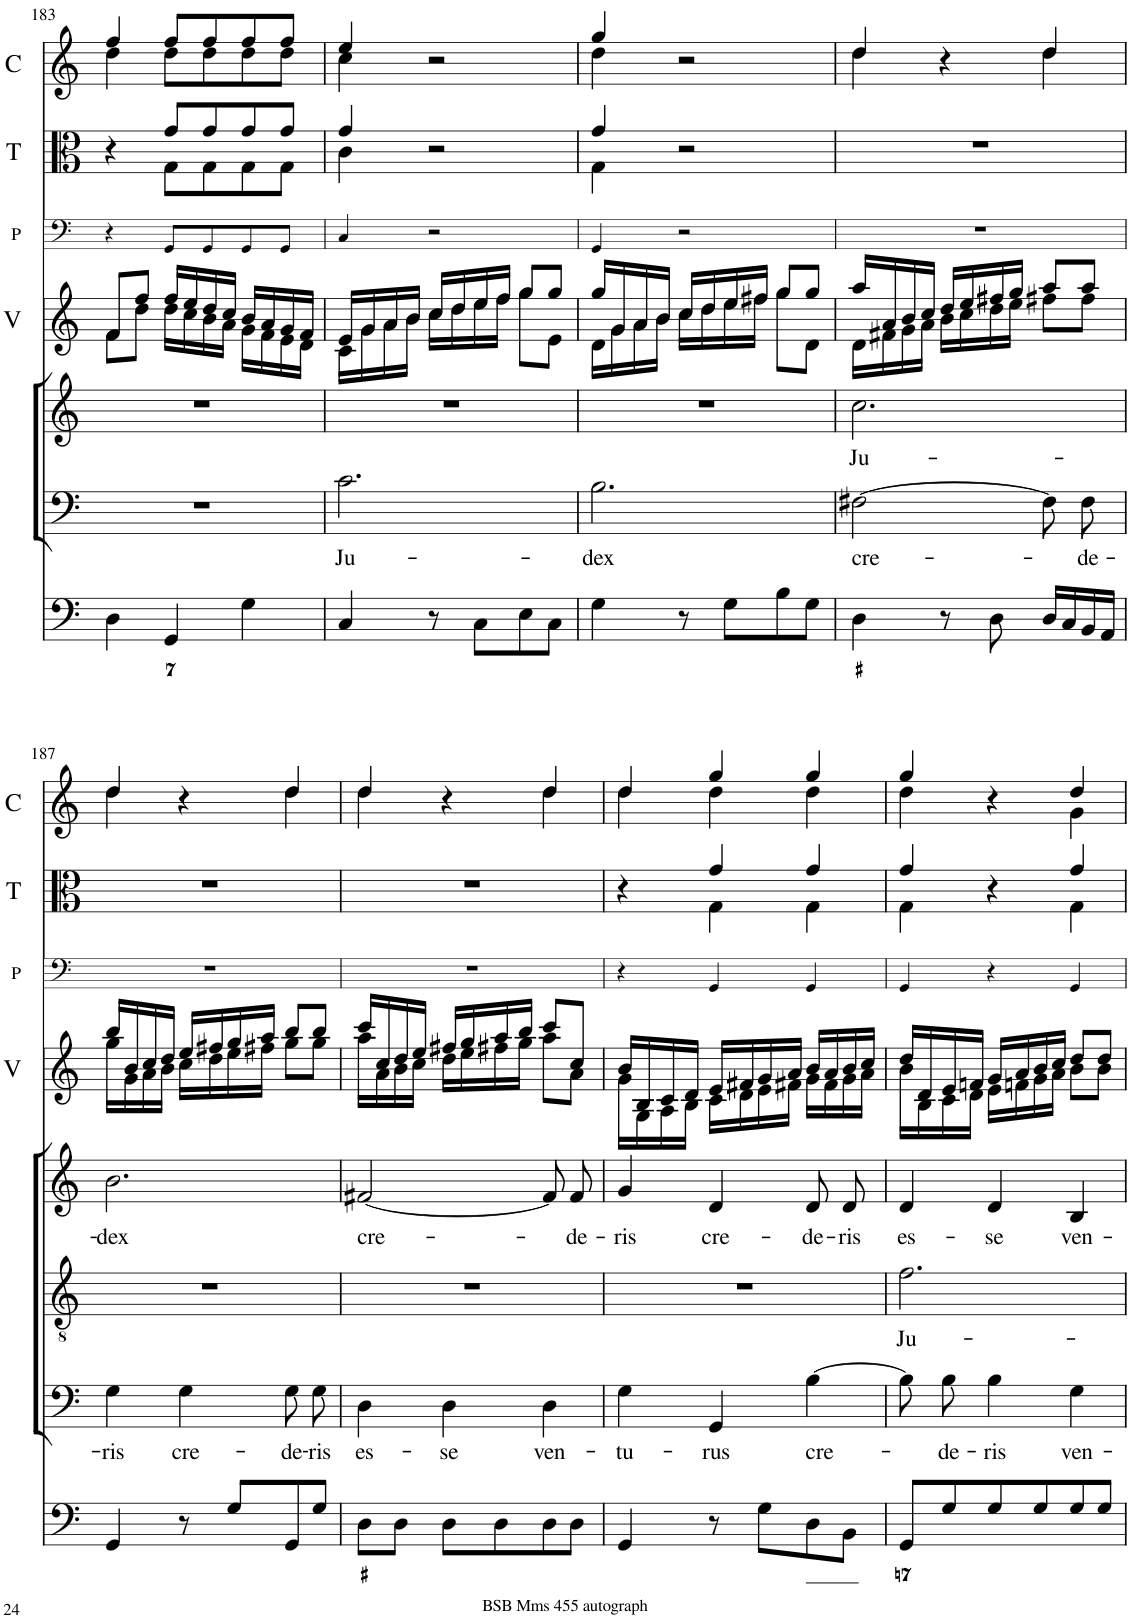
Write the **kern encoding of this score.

**kern	**kern	**text	**kern	**text	**kern	**text	**kern	**kern	**kern	**kern	**kern	**kern
*part10	*part9	*part9	*part8	*part8	*part7	*part7	*part6	*part5	*part4	*part3	*part2	*part1
*staff10	*staff9	*staff9	*staff8	*staff8	*staff7	*staff7	*staff6	*staff5	*staff4	*staff3	*staff2	*staff1
*I"Organ	*I"Voice	*	*I"Tenor	*	*I"Alto	*	*I"Violin	*I"Violin	*I"2 Violini	*I"Pauken	*I"2 Trombe	*I"2 Clarini
*	*	*	*	*	*	*	*I'Vln.	*I'Vln	*I'V	*I'P	*I'T	*I'C
!!LO:PB:g=z
*clefF4	*clefF4	*	*clefGv2	*	*clefG2	*	*clefG2	*clefG2	*clefG2	*clefF4	*clefC3	*clefG2
*k[]	*k[]	*	*k[]	*	*k[]	*	*k[]	*k[]	*k[]	*k[]	*k[]	*k[]
*M3/4	*M3/4	*	*M3/4	*	*M3/4	*	*M3/4	*M3/4	*M3/4	*M3/4	*M3/4	*M3/4
=183	=183	=183	=183	=183	=183	=183	=183	=183	=183	=183	=183	=183
*	*	*	*	*	*	*	*	*	*^	*	*^	*^
4D\	2.r	.	2.r	.	2.r	.	8f/L	8f\L	8f/L	8f\L	4r	4r	4ryy	4ff/	4dd\
.	.	.	.	.	.	.	8dd/J	8ff\J	8ff/J	8dd\J	.	.	.	.	.
4GG/	.	.	.	.	.	.	16dd\LL	16ff\LL	16ff/LL	16dd\LL	8GG/L	8g/L	8G\L	8ff/L	8dd\L
.	.	.	.	.	.	.	16cc\J	16ee\J	16ee/	16cc\	.	.	.	.	.
.	.	.	.	.	.	.	16b\L	16dd\L	16dd/	16b\	8GG/	8g/	8G\	8ff/	8dd\
.	.	.	.	.	.	.	16a\JJ	16cc\JJ	16cc/JJ	16a\JJ	.	.	.	.	.
4G\	.	.	.	.	.	.	16g/LL	16b/LL	16b/LL	16g\LL	8GG/	8g/	8G\	8ff/	8dd\
.	.	.	.	.	.	.	16f/J	16a/J	16a/	16f\	.	.	.	.	.
.	.	.	.	.	.	.	16e/L	16g/L	16g/	16e\	8GG/J	8g/J	8G\J	8ff/J	8dd\J
.	.	.	.	.	.	.	16d/JJ	16f/JJ	16f/JJ	16d\JJ	.	.	.	.	.
=184	=184	=184	=184	=184	=184	=184	=184	=184	=184	=184	=184	=184	=184	=184	=184
!	!	!LO:LY:b	!	!	!	!	!	!	!	!	!	!	!	!	!
4C/	2.c\	Ju-	2.r	.	2.r	.	16c/LL	16e/LL	16e/LL	16c\LL	4C/	4g/	4c\	4ee/	4cc\
.	.	.	.	.	.	.	16g/J	16g/J	16g/	16g\	.	.	.	.	.
.	.	.	.	.	.	.	16a/L	16a/L	16a/	16a\	.	.	.	.	.
.	.	.	.	.	.	.	16b/JJ	16b/JJ	16b/JJ	16b\JJ	.	.	.	.	.
8r	.	.	.	.	.	.	16cc\LL	16cc\LL	16cc/LL	16cc\LL	2r	2r	2ryy	2r	2ryy
.	.	.	.	.	.	.	16dd\J	16dd\J	16dd/	16dd\	.	.	.	.	.
8C\L	.	.	.	.	.	.	16ee\L	16ee\L	16ee/	16ee\	.	.	.	.	.
.	.	.	.	.	.	.	16ff\JJ	16ff\JJ	16ff/JJ	16ff\JJ	.	.	.	.	.
8E\	.	.	.	.	.	.	8gg\L	8gg\L	8gg/L	8gg\L	.	.	.	.	.
8C\J	.	.	.	.	.	.	8e\J	8gg\J	8gg/J	8e\J	.	.	.	.	.
=185	=185	=185	=185	=185	=185	=185	=185	=185	=185	=185	=185	=185	=185	=185	=185
!	!	!LO:LY:b	!	!	!	!	!	!	!	!	!	!	!	!	!
4G\	2.B\	-dex	2.r	.	2.r	.	16d/LL	16gg\LL	16gg/LL	16d\LL	4GG/	4g/	4G\	4gg/	4dd\
.	.	.	.	.	.	.	16g/J	16g\J	16g/	16g\	.	.	.	.	.
.	.	.	.	.	.	.	16a/L	16a\L	16a/	16a\	.	.	.	.	.
.	.	.	.	.	.	.	16b/JJ	16b\JJ	16b/JJ	16b\JJ	.	.	.	.	.
8r	.	.	.	.	.	.	16cc\LL	16cc\LL	16cc/LL	16cc\LL	2r	2r	2ryy	2r	2ryy
.	.	.	.	.	.	.	16dd\J	16dd\J	16dd/	16dd\	.	.	.	.	.
8G\L	.	.	.	.	.	.	16ee\L	16ee\L	16ee/	16ee\	.	.	.	.	.
.	.	.	.	.	.	.	16ff#X\JJ	16ff#X\JJ	16ff#X/JJ	16ff#\JJ	.	.	.	.	.
8B\	.	.	.	.	.	.	8gg\L	8gg\L	8gg/L	8gg\L	.	.	.	.	.
8G\J	.	.	.	.	.	.	8d\J	8gg\J	8gg/J	8d\J	.	.	.	.	.
*	*	*	*	*	*	*	*	*	*	*	*	*v	*v	*	*
=186	=186	=186	=186	=186	=186	=186	=186	=186	=186	=186	=186	=186	=186	=186
!	!	!LO:LY:b	!	!	!	!LO:LY:b	!	!	!	!	!	!	!	!
4D\	[2F#X\	cre-	2.r	.	2.cc\	Ju-	16d/LL	16aa\LL	16aa/LL	16d\LL	2.r	2.r	4dd/	4dd\
.	.	.	.	.	.	.	16f#X/J	16a\J	16a/	16f#X\	.	.	.	.
.	.	.	.	.	.	.	16g/L	16b\L	16b/	16g\	.	.	.	.
.	.	.	.	.	.	.	16a/JJ	16cc\JJ	16cc/JJ	16a\JJ	.	.	.	.
8r	.	.	.	.	.	.	16b\LL	16dd\LL	16dd/LL	16b\LL	.	.	4r	4ryy
.	.	.	.	.	.	.	16cc\J	16ee\J	16ee/	16cc\	.	.	.	.
8D\	.	.	.	.	.	.	16dd\L	16ff#X\L	16ff#X/	16dd\	.	.	.	.
.	.	.	.	.	.	.	16ee\JJ	16gg\JJ	16gg/JJ	16ee\JJ	.	.	.	.
16D/LL	8F#\L]	.	.	.	.	.	8ff#X\L	8aa\L	8aa/L	8ff#X\L	.	.	4dd/	4dd\
16C/	.	.	.	.	.	.	.	.	.	.	.	.	.	.
!	!	!LO:LY:b	!	!	!	!	!	!	!	!	!	!	!	!
16BB/	8F#\J	-de-	.	.	.	.	8ff#\J	8aa\J	8aa/J	8ff#\J	.	.	.	.
16AA/JJ	.	.	.	.	.	.	.	.	.	.	.	.	.	.
!!LO:LB:g=z	!!
=187	=187	=187	=187	=187	=187	=187	=187	=187	=187	=187	=187	=187	=187	=187
!	!	!LO:LY:b	!	!	!	!LO:LY:b	!	!	!	!	!	!	!	!
4GG/	4G\	-ris	2.r	.	2.b\	-dex	16gg\LL	16bb\LL	16bb/LL	16gg\LL	2.r	2.r	4dd/	4dd\
.	.	.	.	.	.	.	16g\J	16b\J	16b/	16g\	.	.	.	.
.	.	.	.	.	.	.	16a\L	16cc\L	16cc/	16a\	.	.	.	.
.	.	.	.	.	.	.	16b\JJ	16dd\JJ	16dd/JJ	16b\JJ	.	.	.	.
!	!	!LO:LY:b	!	!	!	!	!	!	!	!	!	!	!	!
8r	4G\	cre-	.	.	.	.	16cc\LL	16ee\LL	16ee/LL	16cc\LL	.	.	4r	4ryy
.	.	.	.	.	.	.	16dd\J	16ff#X\J	16ff#X/	16dd\	.	.	.	.
8G/L	.	.	.	.	.	.	16ee\L	16gg\L	16gg/	16ee\	.	.	.	.
.	.	.	.	.	.	.	16ff#X\JJ	16aa\JJ	16aa/JJ	16ff#X\JJ	.	.	.	.
!	!	!LO:LY:b	!	!	!	!	!	!	!	!	!	!	!	!
8GG/	8G\L	-de-	.	.	.	.	8gg\L	8bb\L	8bb/L	8gg\L	.	.	4dd/	4dd\
!	!	!LO:LY:b	!	!	!	!	!	!	!	!	!	!	!	!
8G/J	8G\J	-ris	.	.	.	.	8gg\J	8bb\J	8bb/J	8gg\J	.	.	.	.
=188	=188	=188	=188	=188	=188	=188	=188	=188	=188	=188	=188	=188	=188	=188
!	!	!LO:LY:b	!	!	!	!LO:LY:b	!	!	!	!	!	!	!	!
8D\L	4D\	es-	2.r	.	[2f#X/	cre-	16aa\LL	16ccc\LL	16ccc/LL	16aa\LL	2.r	2.r	4dd/	4dd\
.	.	.	.	.	.	.	16a\J	16cc\J	16cc/	16a\	.	.	.	.
8D\J	.	.	.	.	.	.	16b\L	16dd\L	16dd/	16b\	.	.	.	.
.	.	.	.	.	.	.	16cc\JJ	16ee\JJ	16ee/JJ	16cc\JJ	.	.	.	.
!	!	!LO:LY:b	!	!	!	!	!	!	!	!	!	!	!	!
8D\L	4D\	-se	.	.	.	.	16dd\LL	16ff#X\LL	16ff#X/LL	16dd\LL	.	.	4r	4ryy
.	.	.	.	.	.	.	16ee\J	16gg\J	16gg/	16ee\	.	.	.	.
8D\	.	.	.	.	.	.	16ff#X\L	16aa\L	16aa/	16ff#X\	.	.	.	.
.	.	.	.	.	.	.	16gg\JJ	16bb\JJ	16bb/JJ	16gg\JJ	.	.	.	.
!	!	!LO:LY:b	!	!	!	!	!	!	!	!	!	!	!	!
8D\	4D\	ven-	.	.	8f#/L]	.	8aa\L	8ccc\L	8ccc/L	8aa\L	.	.	4dd/	4dd\
!	!	!	!	!	!	!LO:LY:b	!	!	!	!	!	!	!	!
8D\J	.	.	.	.	8f#/J	-de-	8a\J	8cc\J	8cc/J	8a\J	.	.	.	.
=189	=189	=189	=189	=189	=189	=189	=189	=189	=189	=189	=189	=189	=189	=189
!	!	!LO:LY:b	!	!	!	!LO:LY:b	!	!	!	!	!	!	!	!
*	*	*	*	*	*	*	*	*	*	*	*	*^	*	*
4GG/	4G\	-tu-	2.r	.	4g/	-ris	16g/LL	16b/LL	16b/LL	16g\LL	4r	4r	4ryy	4dd/	4dd\
.	.	.	.	.	.	.	16G/J	16B/J	16B/	16G\	.	.	.	.	.
.	.	.	.	.	.	.	16A/L	16c/L	16c/	16A\	.	.	.	.	.
.	.	.	.	.	.	.	16B/JJ	16d/JJ	16d/JJ	16B\JJ	.	.	.	.	.
!	!	!LO:LY:b	!	!	!	!LO:LY:b	!	!	!	!	!	!	!	!	!
8r	4GG/	-rus	.	.	4d/	cre-	16c/LL	16e/LL	16e/LL	16c\LL	4GG/	4g/	4G\	4gg/	4dd\
.	.	.	.	.	.	.	16d/J	16f#X/J	16f#X/	16d\	.	.	.	.	.
8G\L	.	.	.	.	.	.	16e/L	16g/L	16g/	16e\	.	.	.	.	.
.	.	.	.	.	.	.	16f#X/JJ	16a/JJ	16a/JJ	16f#X\JJ	.	.	.	.	.
!	!	!LO:LY:b	!	!	!	!LO:LY:b	!	!	!	!	!	!	!	!	!
8D\	[4B\	cre-	.	.	8d/L	-de-	16g/LL	16b\LL	16b/LL	16g\LL	4GG/	4g/	4G\	4gg/	4dd\
.	.	.	.	.	.	.	16f#/J	16a\J	16a/	16f#\	.	.	.	.	.
!	!	!	!	!	!	!LO:LY:b	!	!	!	!	!	!	!	!	!
8BB\J	.	.	.	.	8d/J	-ris	16g/L	16b\L	16b/	16g\	.	.	.	.	.
.	.	.	.	.	.	.	16a/JJ	16cc\JJ	16cc/JJ	16a\JJ	.	.	.	.	.
=190	=190	=190	=190	=190	=190	=190	=190	=190	=190	=190	=190	=190	=190	=190	=190
!	!	!	!	!LO:LY:b	!	!LO:LY:b	!	!	!	!	!	!	!	!	!
8GG/L	8B\L]	.	2.f\	Ju-	4d/	es-	16b/LL	16dd/LL	16dd/LL	16b\LL	4GG/	4g/	4G\	4gg/	4dd\
.	.	.	.	.	.	.	16B/J	16d/J	16d/	16B\	.	.	.	.	.
!	!	!LO:LY:b	!	!	!	!	!	!	!	!	!	!	!	!	!
8G/	8B\J	-de-	.	.	.	.	16c/L	16e/L	16e/	16c\	.	.	.	.	.
.	.	.	.	.	.	.	16d/JJ	16fn/JJ	16fn/JJ	16d\JJ	.	.	.	.	.
!	!	!LO:LY:b	!	!	!	!LO:LY:b	!	!	!	!	!	!	!	!	!
8G/	4B\	-ris	.	.	4d/	-se	16e/LL	16g/LL	16g/LL	16e\LL	4r	4r	4ryy	4r	4ryy
.	.	.	.	.	.	.	16fn/J	16a/J	16a/	16fn\	.	.	.	.	.
8G/	.	.	.	.	.	.	16g/L	16b/L	16b/	16g\	.	.	.	.	.
.	.	.	.	.	.	.	16a/JJ	16cc/JJ	16cc/JJ	16a\JJ	.	.	.	.	.
!	!	!LO:LY:b	!	!	!	!LO:LY:b	!	!	!	!	!	!	!	!	!
8G/	4G\	ven-	.	.	4B/	ven-	8b\L	8dd\L	8dd/L	8b\L	4GG/	4g/	4G\	4dd/	4g\
8G/J	.	.	.	.	.	.	8b\J	8dd\J	8dd/J	8b\J	.	.	.	.	.
*	*	*	*	*	*	*	*	*	*	*	*	*v	*v	*	*
*	*	*	*	*	*	*	*	*	*v	*v	*	*	*v	*v
=	=	=	=	=	=	=	=	=	=	=	=	=
*-	*-	*-	*-	*-	*-	*-	*-	*-	*-	*-	*-	*-
